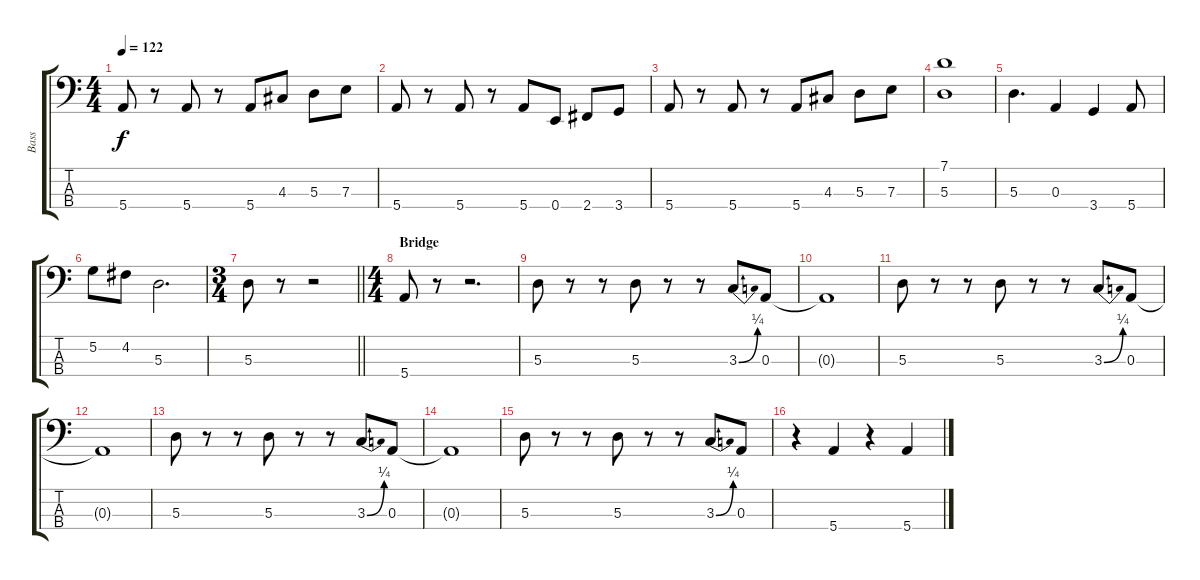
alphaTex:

\track ("Bass" "Bass") {instrument electricbassfinger}
\staff {score tabs}
\tuning (G2 D2 A1 E1) {hide}
\ts (4 4)
\tempo 122
\clef f4
\ks c
5.4.8{dy f} r.8 5.4.8 r.8 5.4.8 4.3.8 5.3.8 7.3.8 |
5.4.8 r.8 5.4.8 r.8 5.4.8 0.4.8 2.4.8 3.4.8 |
5.4.8 r.8 5.4.8 r.8 5.4.8 4.3.8 5.3.8 7.3.8 |
(7.1 5.3).1 |
5.3.4{d} 0.3.4 3.4.4 5.4.8 |
5.2.8 4.2.8 5.3.2{d} |
\ts (3 4)
\barLineRight lightlight
5.3.8 r.8 r.2 |
\ts (4 4)
\section ("" "Bridge")
5.4.8 r.8 r.2{d} |
5.3.8 r.8 r.8 5.3.8 r.8 r.8 3.3{be (bend 0 0 60 1)}.8 0.3.8 |
0.3{t}.1 |
5.3.8 r.8 r.8 5.3.8 r.8 r.8 3.3{be (bend 0 0 60 1)}.8 0.3.8 |
0.3{t}.1 |
5.3.8 r.8 r.8 5.3.8 r.8 r.8 3.3{be (bend 0 0 60 1)}.8 0.3.8 |
0.3{t}.1 |
5.3.8 r.8 r.8 5.3.8 r.8 r.8 3.3{be (bend 0 0 60 1)}.8 0.3.8 |
r.4 5.4.4 r.4 5.4.4
